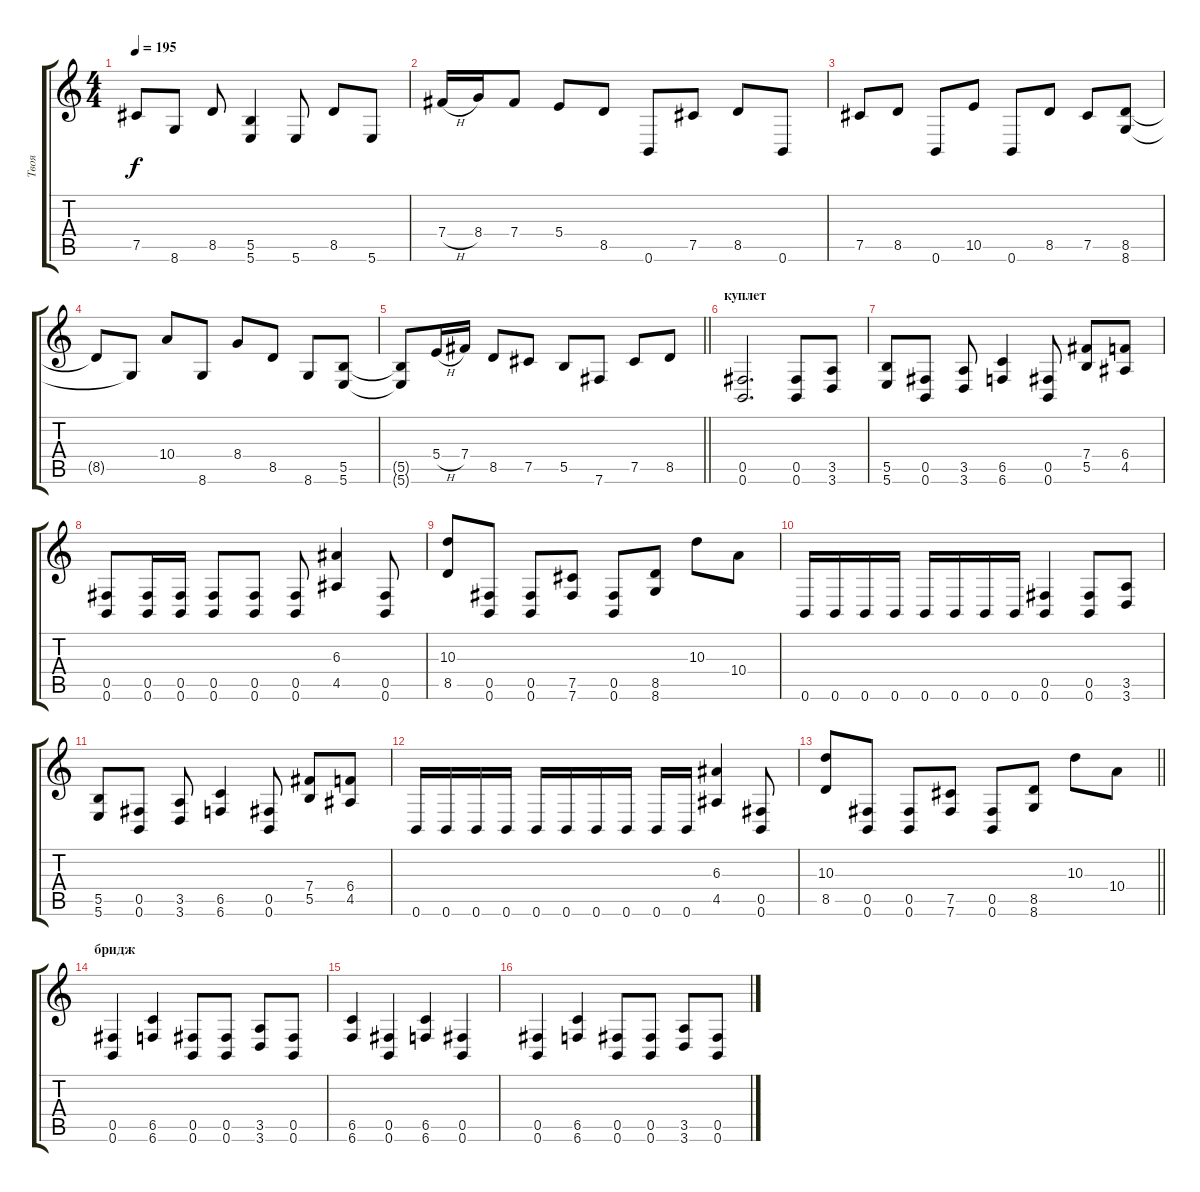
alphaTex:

\track ("Твоя" "Твоя") {instrument distortionguitar}
\staff {score tabs}
\tuning (Db4 Ab3 E3 B2 Gb2 B1) {hide}
\ts (4 4)
\tempo 195
\clef g2
\ks c
7.5.8{dy f} 8.6.8 8.5.8 (5.5 5.6).4 5.6.8 8.5.8 5.6.8 |
7.4{h}.16 8.4.16 7.4.8 5.4.8 8.5.8 0.6.8 7.5.8 8.5.8 0.6.8 |
7.5.8 8.5.8 0.6.8 10.5.8 0.6.8 8.5.8 7.5.8 (8.5 8.6).8 |
8.5{t}.8 8.6{t}.8 10.4.8 8.6.8 8.4.8 8.5.8 8.6.8 (5.5 5.6).8 |
\barLineRight lightlight
(5.5{t} 5.6{t}).8 5.4{h}.16 7.4.16 8.5.8 7.5.8 5.5.8 7.6.8 7.5.8 8.5.8 |
\section ("" "куплет ")
(0.5 0.6).2{d} (0.5 0.6).8 (3.5 3.6).8 |
(5.5 5.6).8 (0.5 0.6).8 (3.5 3.6).8 (6.5 6.6).4 (0.5 0.6).8 (7.4 5.5).8 (6.4 4.5).8 |
(0.5 0.6).8 (0.5 0.6).16 (0.5 0.6).16 (0.5 0.6).8 (0.5 0.6).8 (0.5 0.6).8 (6.3 4.5).4 (0.5 0.6).8 |
(10.3 8.5).8 (0.5 0.6).8 (0.5 0.6).8 (7.5 7.6).8 (0.5 0.6).8 (8.5 8.6).8 10.3.8 10.4.8 |
0.6.16 0.6.16 0.6.16 0.6.16 0.6.16 0.6.16 0.6.16 0.6.16 (0.5 0.6).4 (0.5 0.6).8 (3.5 3.6).8 |
(5.5 5.6).8 (0.5 0.6).8 (3.5 3.6).8 (6.5 6.6).4 (0.5 0.6).8 (7.4 5.5).8 (6.4 4.5).8 |
0.6.16 0.6.16 0.6.16 0.6.16 0.6.16 0.6.16 0.6.16 0.6.16 0.6.16 0.6.16 (6.3 4.5).4 (0.5 0.6).8 |
\barLineRight lightlight
(10.3 8.5).8 (0.5 0.6).8 (0.5 0.6).8 (7.5 7.6).8 (0.5 0.6).8 (8.5 8.6).8 10.3.8 10.4.8 |
\section ("" "бридж")
(0.5 0.6).4 (6.5 6.6).4 (0.5 0.6).8 (0.5 0.6).8 (3.5 3.6).8 (0.5 0.6).8 |
(6.5 6.6).4 (0.5 0.6).4 (6.5 6.6).4 (0.5 0.6).4 |
(0.5 0.6).4 (6.5 6.6).4 (0.5 0.6).8 (0.5 0.6).8 (3.5 3.6).8 (0.5 0.6).8
